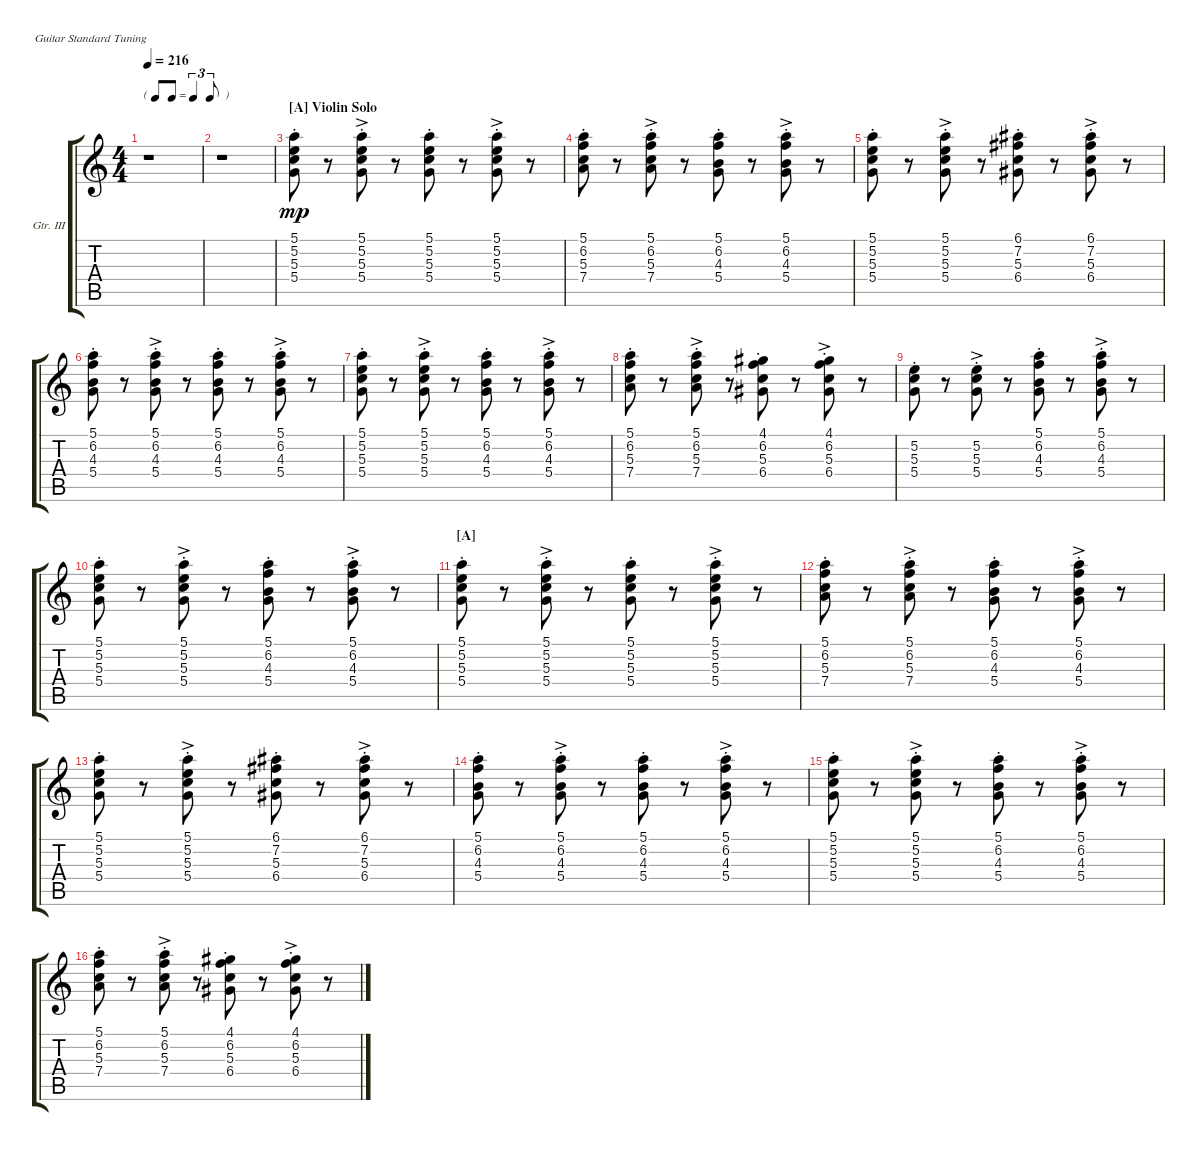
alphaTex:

\defaultSystemsLayout 4
\bracketExtendMode groupsimilarinstruments
\firstSystemTrackNameOrientation horizontal
\otherSystemsTrackNameOrientation horizontal
\track ("Guitar III" "Gtr. III") {instrument acousticguitarsteel}
\staff {score tabs}
\tuning (E4 B3 G3 D3 A2 E2)
\ts (4 4)
\tf triplet8th
\tempo 216
\clef g2
\scale
0.485477
\ks c
r.1{dy mp instrument acousticguitarsteel} |
\scale
0.257261 r.1 |
\section ("A" "Violin Solo")
\scale
0.257261 (5.4{st} 5.3{st} 5.2{st} 5.1{st}).8 r.8 (5.1{ac st} 5.2{ac st} 5.3{ac st} 5.4{ac st}).8 r.8 (5.4{st} 5.3{st} 5.2{st} 5.1{st}).8 r.8 (5.1{ac st} 5.2{ac st} 5.3{ac st} 5.4{ac st}).8 r.8 |
\scale
0.333333 (5.3{st} 6.2{st} 5.1{st} 7.4{st}).8 r.8 (5.3{ac st} 6.2{ac st} 5.1{ac st} 7.4{ac st}).8 r.8 (5.4{st} 4.3{st} 6.2{st} 5.1{st}).8 r.8 (4.3{ac st} 6.2{ac st} 5.1{ac st} 5.4{ac st}).8 r.8 |
\scale
0.333333 (5.4{st} 5.3{st} 5.2{st} 5.1{st}).8 r.8 (5.1{ac st} 5.2{ac st} 5.3{ac st} 5.4{ac st}).8 r.8 (6.4{st} 5.3{st} 7.2{st} 6.1{st}).8 r.8 (6.4{ac st} 5.3{ac st} 7.2{ac st} 6.1{ac st}).8 r.8 |
\scale
0.333333 (5.4{st} 4.3{st} 6.2{st} 5.1{st}).8 r.8 (4.3{ac st} 6.2{ac st} 5.1{ac st} 5.4{ac st}).8 r.8 (5.4{st} 4.3{st} 6.2{st} 5.1{st}).8 r.8 (4.3{ac st} 6.2{ac st} 5.1{ac st} 5.4{ac st}).8 r.8 |
\scale
0.333333 (5.4{st} 5.3{st} 5.2{st} 5.1{st}).8 r.8 (5.1{ac st} 5.2{ac st} 5.3{ac st} 5.4{ac st}).8 r.8 (5.4{st} 4.3{st} 6.2{st} 5.1{st}).8 r.8 (4.3{ac st} 6.2{ac st} 5.1{ac st} 5.4{ac st}).8 r.8 |
\scale
0.333333 (7.4{st} 5.3{st} 6.2{st} 5.1{st}).8 r.8 (7.4{ac st} 5.3{ac st} 6.2{ac st} 5.1{ac st}).8 r.8 (6.4{st} 5.3{st} 6.2{st} 4.1{st}).8 r.8 (6.4{ac st} 5.3{ac st} 6.2{ac st} 4.1{ac st}).8 r.8 |
\scale
0.333333 (5.4{st} 5.3{st} 5.2{st}).8 r.8 (5.4{ac st} 5.3{ac st} 5.2{ac st}).8 r.8 (5.4{st} 4.3{st} 6.2{st} 5.1{st}).8 r.8 (4.3{ac st} 6.2{ac st} 5.1{ac st} 5.4{ac st}).8 r.8 |
\scale
0.333333 (5.4{st} 5.3{st} 5.2{st} 5.1{st}).8 r.8 (5.1{ac st} 5.2{ac st} 5.3{ac st} 5.4{ac st}).8 r.8 (5.4{st} 4.3{st} 6.2{st} 5.1{st}).8 r.8 (4.3{ac st} 6.2{ac st} 5.1{ac st} 5.4{ac st}).8 r.8 |
\section ("A" "")
\scale
0.333333 (5.4{st} 5.3{st} 5.2{st} 5.1{st}).8 r.8 (5.1{ac st} 5.2{ac st} 5.3{ac st} 5.4{ac st}).8 r.8 (5.4{st} 5.3{st} 5.2{st} 5.1{st}).8 r.8 (5.1{ac st} 5.2{ac st} 5.3{ac st} 5.4{ac st}).8 r.8 |
\scale
0.333333 (5.3{st} 6.2{st} 5.1{st} 7.4{st}).8 r.8 (5.3{ac st} 6.2{ac st} 5.1{ac st} 7.4{ac st}).8 r.8 (5.4{st} 4.3{st} 6.2{st} 5.1{st}).8 r.8 (4.3{ac st} 6.2{ac st} 5.1{ac st} 5.4{ac st}).8 r.8 |
\scale
0.333333 (5.4{st} 5.3{st} 5.2{st} 5.1{st}).8 r.8 (5.1{ac st} 5.2{ac st} 5.3{ac st} 5.4{ac st}).8 r.8 (6.4{st} 5.3{st} 7.2{st} 6.1{st}).8 r.8 (6.4{ac st} 5.3{ac st} 7.2{ac st} 6.1{ac st}).8 r.8 |
\scale
0.333333 (5.4{st} 4.3{st} 6.2{st} 5.1{st}).8 r.8 (4.3{ac st} 6.2{ac st} 5.1{ac st} 5.4{ac st}).8 r.8 (5.4{st} 4.3{st} 6.2{st} 5.1{st}).8 r.8 (4.3{ac st} 6.2{ac st} 5.1{ac st} 5.4{ac st}).8 r.8 |
\scale
0.333333 (5.4{st} 5.3{st} 5.2{st} 5.1{st}).8 r.8 (5.1{ac st} 5.2{ac st} 5.3{ac st} 5.4{ac st}).8 r.8 (5.4{st} 4.3{st} 6.2{st} 5.1{st}).8 r.8 (4.3{ac st} 6.2{ac st} 5.1{ac st} 5.4{ac st}).8 r.8 |
\scale
0.333333 (7.4{st} 5.3{st} 6.2{st} 5.1{st}).8 r.8 (7.4{ac st} 5.3{ac st} 6.2{ac st} 5.1{ac st}).8 r.8 (6.4{st} 5.3{st} 6.2{st} 4.1{st}).8 r.8 (6.4{ac st} 5.3{ac st} 6.2{ac st} 4.1{ac st}).8 r.8
